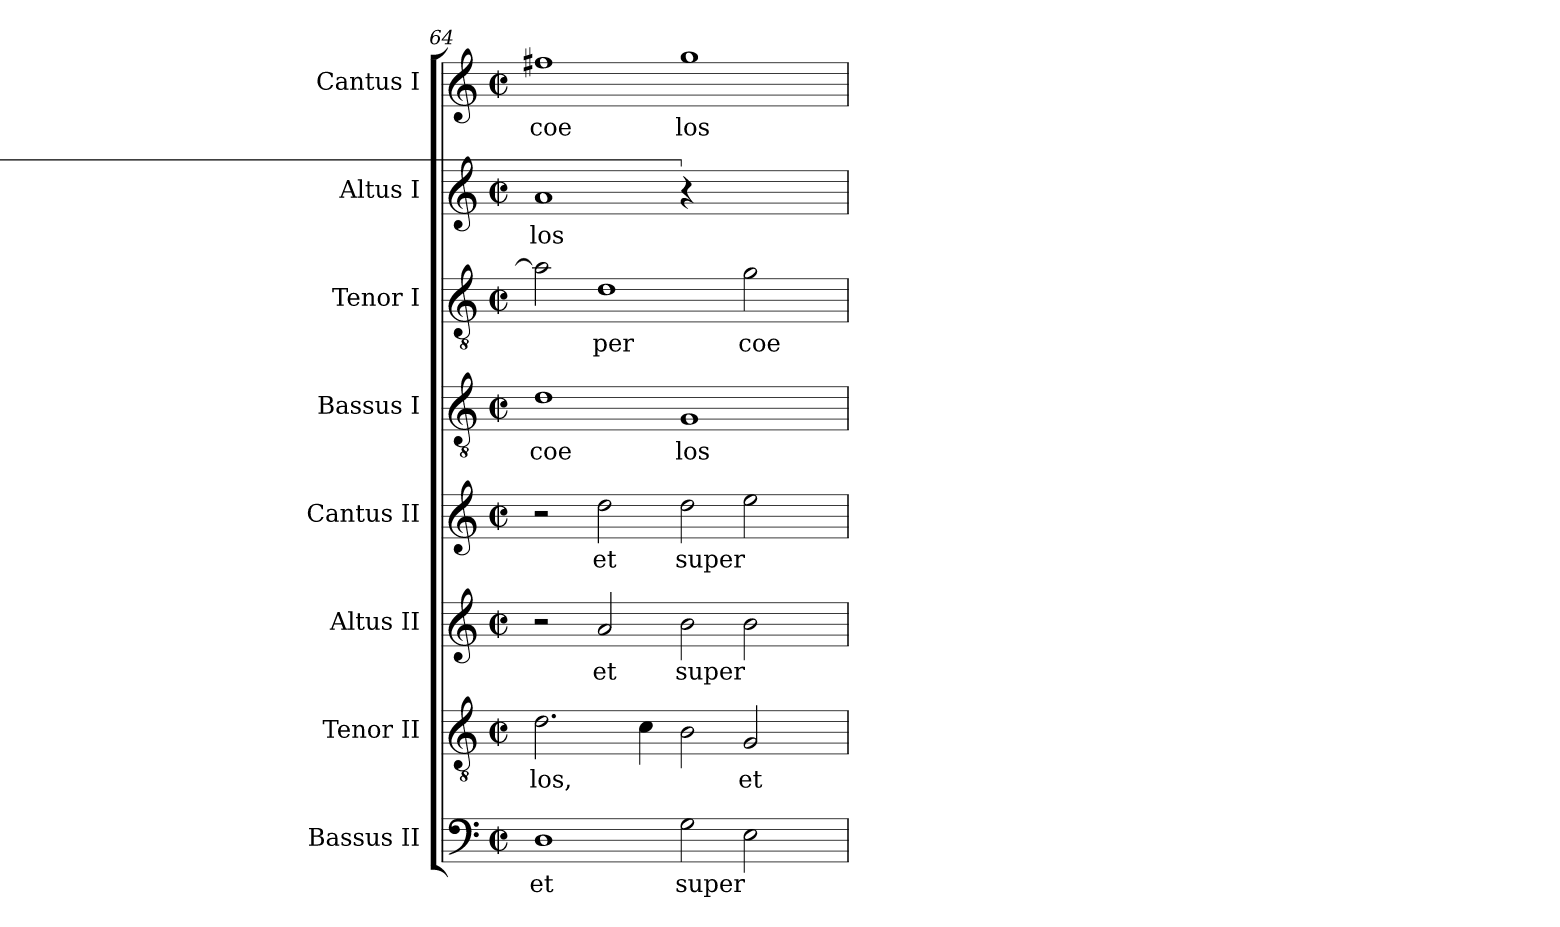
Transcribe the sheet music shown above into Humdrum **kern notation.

**kern	**text	**kern	**text	**kern	**text	**kern	**text	**kern	**text	**kern	**text	**kern	**text	**kern	**text
*part8	*part8	*part7	*part7	*part6	*part6	*part5	*part5	*part4	*part4	*part3	*part3	*part2	*part2	*part1	*part1
*staff8	*staff8	*staff7	*staff7	*staff6	*staff6	*staff5	*staff5	*staff4	*staff4	*staff3	*staff3	*staff2	*staff2	*staff1	*staff1
*I"Bassus II	*	*I"Tenor II	*	*I"Altus II	*	*I"Cantus II	*	*I"Bassus I	*	*I"Tenor I	*	*I"Altus I	*	*I"Cantus I	*
!!LO:LB:g=z
*clefF4	*	*clefGv2	*	*clefG2	*	*clefG2	*	*clefGv2	*	*clefGv2	*	*clefG2	*	*clefG2	*
*	*	*	*	*k[]	*	*	*	*k[]	*	*	*	*k[]	*	*	*
*	*	*	*	*C:	*	*	*	*C:	*	*	*	*C:	*	*	*
*M2/2	*	*M2/2	*	*M2/2	*	*M2/2	*	*M2/2	*	*M2/2	*	*M2/2	*	*M2/2	*
*met(c|)	*	*met(c|)	*	*met(c|)	*	*met(c|)	*	*met(c|)	*	*met(c|)	*	*met(c|)	*	*met(c|)	*
=64	=64	=64	=64	=64	=64	=64	=64	=64	=64	=64	=64	=64	=64	=64	=64
!	!LO:LY:b:cj	!	!LO:LY:b	!	!	!	!	!	!LO:LY:b:cj	!	!	!	!LO:LY:b:cj	!	!LO:LY:b:cj
1D	et	2.d\	-los,	2r	.	2r	.	1d	coe	2a\]	.	1a	los	1ff#X	coe
!	!	!	!	!	!LO:LY:b:cj	!	!LO:LY:b:cj	!	!	!	!LO:LY:b:cj	!	!	!	!
.	.	.	.	2a/	et	2dd\	et	.	.	1d	-per	.	.	.	.
.	.	4c\	.	.	.	.	.	.	.	.	.	.	.	.	.
!	!LO:LY:b	!	!	!	!LO:LY:b	!	!LO:LY:b	!	!LO:LY:b:cj	!	!	!LO:N:vis=1	!	!	!LO:LY:b:cj
2G\	super	2B\	.	2b\	super	2dd\	super	1G	los	.	.	4%5r	.	1gg	los
!	!	!	!LO:LY:b:cj	!	!	!	!	!	!	!	!LO:LY:b:cj	!	!	!	!
2E\	.	2G/	et	2b\	.	2ee\	.	.	.	2g\	coe-	.	.	.	.
4ryy	.	4ryy	.	4ryy	.	4ryy	.	4ryy	.	4ryy	.	.	.	4ryy	.
=	=	=	=	=	=	=	=	=	=	=	=	=	=	=	=
*-	*-	*-	*-	*-	*-	*-	*-	*-	*-	*-	*-	*-	*-	*-	*-
